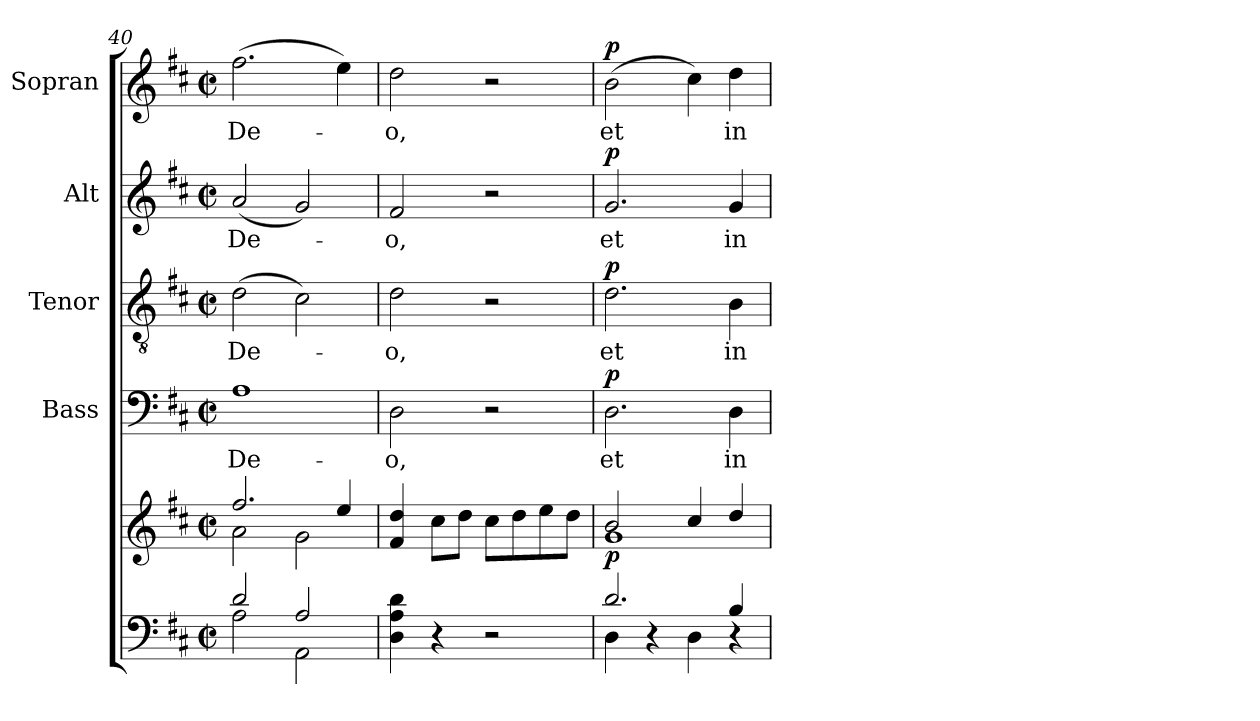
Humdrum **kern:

**kern	**kern	**dynam	**kern	**text	**dynam	**kern	**text	**dynam	**kern	**text	**dynam	**kern	**text	**dynam
*part5	*part5	*part5	*part4	*part4	*part4	*part3	*part3	*part3	*part2	*part2	*part2	*part1	*part1	*part1
*staff6	*staff5	*staff5/6	*staff4	*staff4	*staff4	*staff3	*staff3	*staff3	*staff2	*staff2	*staff2	*staff1	*staff1	*staff1
*	*	*	*I"Bass	*	*	*I"Tenor	*	*	*I"Alt	*	*	*I"Sopran	*	*
*	*	*	*I'B.	*	*	*I'T.	*	*	*I'A.	*	*	*I'S.	*	*
*clefF4	*clefG2	*	*clefF4	*	*	*clefGv2	*	*	*clefG2	*	*	*clefG2	*	*
*k[f#c#]	*k[f#c#]	*	*k[f#c#]	*	*	*k[f#c#]	*	*	*k[f#c#]	*	*	*k[f#c#]	*	*
*D:	*D:	*	*D:	*	*	*D:	*	*	*D:	*	*	*D:	*	*
*M2/2	*M2/2	*	*M2/2	*	*	*M2/2	*	*	*M2/2	*	*	*M2/2	*	*
*met(c|)	*met(c|)	*	*met(c|)	*	*	*met(c|)	*	*	*met(c|)	*	*	*met(c|)	*	*
=40	=40	=40	=40	=40	=40	=40	=40	=40	=40	=40	=40	=40	=40	=40
*^	*^	*	*	*	*	*	*	*	*	*	*	*	*	*
!	!	!	!	!	!	!LO:LY:b	!	!	!LO:LY:b	!	!	!LO:LY:b	!	!	!LO:LY:b	!
2d/	2A\	2.ff#/	2a\	.	1A	De-	.	(>2d\	De-	.	(<2a/	De-	.	(>2.ff#\	De-	.
2A/	2AA\	.	2g\	.	.	.	.	2c#\)	.	.	2g/)	.	.	.	.	.
.	.	4ee/	.	.	.	.	.	.	.	.	.	.	.	4ee\)	.	.
*v	*v	*	*	*	*	*	*	*	*	*	*	*	*	*	*	*
*	*v	*v	*	*	*	*	*	*	*	*	*	*	*	*	*
=41	=41	=41	=41	=41	=41	=41	=41	=41	=41	=41	=41	=41	=41	=41
!	!	!	!	!LO:LY:b	!	!	!LO:LY:b	!	!	!LO:LY:b	!	!	!LO:LY:b	!
4D\ 4A\ 4d\	4f#/ 4dd/	.	2D\	-o,	.	2d\	-o,	.	2f#/	-o,	.	2dd\	-o,	.
4r	8cc#\L	.	.	.	.	.	.	.	.	.	.	.	.	.
.	8dd\J	.	.	.	.	.	.	.	.	.	.	.	.	.
2r	8cc#\L	.	2r	.	.	2r	.	.	2r	.	.	2r	.	.
.	8dd\	.	.	.	.	.	.	.	.	.	.	.	.	.
.	8ee\	.	.	.	.	.	.	.	.	.	.	.	.	.
.	8dd\J	.	.	.	.	.	.	.	.	.	.	.	.	.
=42	=42	=42	=42	=42	=42	=42	=42	=42	=42	=42	=42	=42	=42	=42
*^	*^	*	*	*	*	*	*	*	*	*	*	*	*	*
!	!	!	!	!LO:DY:b	!	!LO:LY:b	!LO:DY:a	!	!LO:LY:b	!LO:DY:a	!	!LO:LY:b	!LO:DY:a	!	!LO:LY:b	!LO:DY:a
2.d/	4D\	2b/	1g	p	2.D\	et	p	2.d\	et	p	2.g/	et	p	(>2b\	et	p
.	4rC	.	.	.	.	.	.	.	.	.	.	.	.	.	.	.
.	4D\	4cc#/	.	.	.	.	.	.	.	.	.	.	.	4cc#\)	.	.
!	!	!	!	!	!	!LO:LY:b	!	!	!LO:LY:b	!	!	!LO:LY:b	!	!	!LO:LY:b	!
4B/	4rC	4dd/	.	.	4D\	in	.	4B\	in	.	4g/	in	.	4dd\	in	.
*v	*v	*	*	*	*	*	*	*	*	*	*	*	*	*	*	*
*	*v	*v	*	*	*	*	*	*	*	*	*	*	*	*	*
=	=	=	=	=	=	=	=	=	=	=	=	=	=	=
*-	*-	*-	*-	*-	*-	*-	*-	*-	*-	*-	*-	*-	*-	*-
